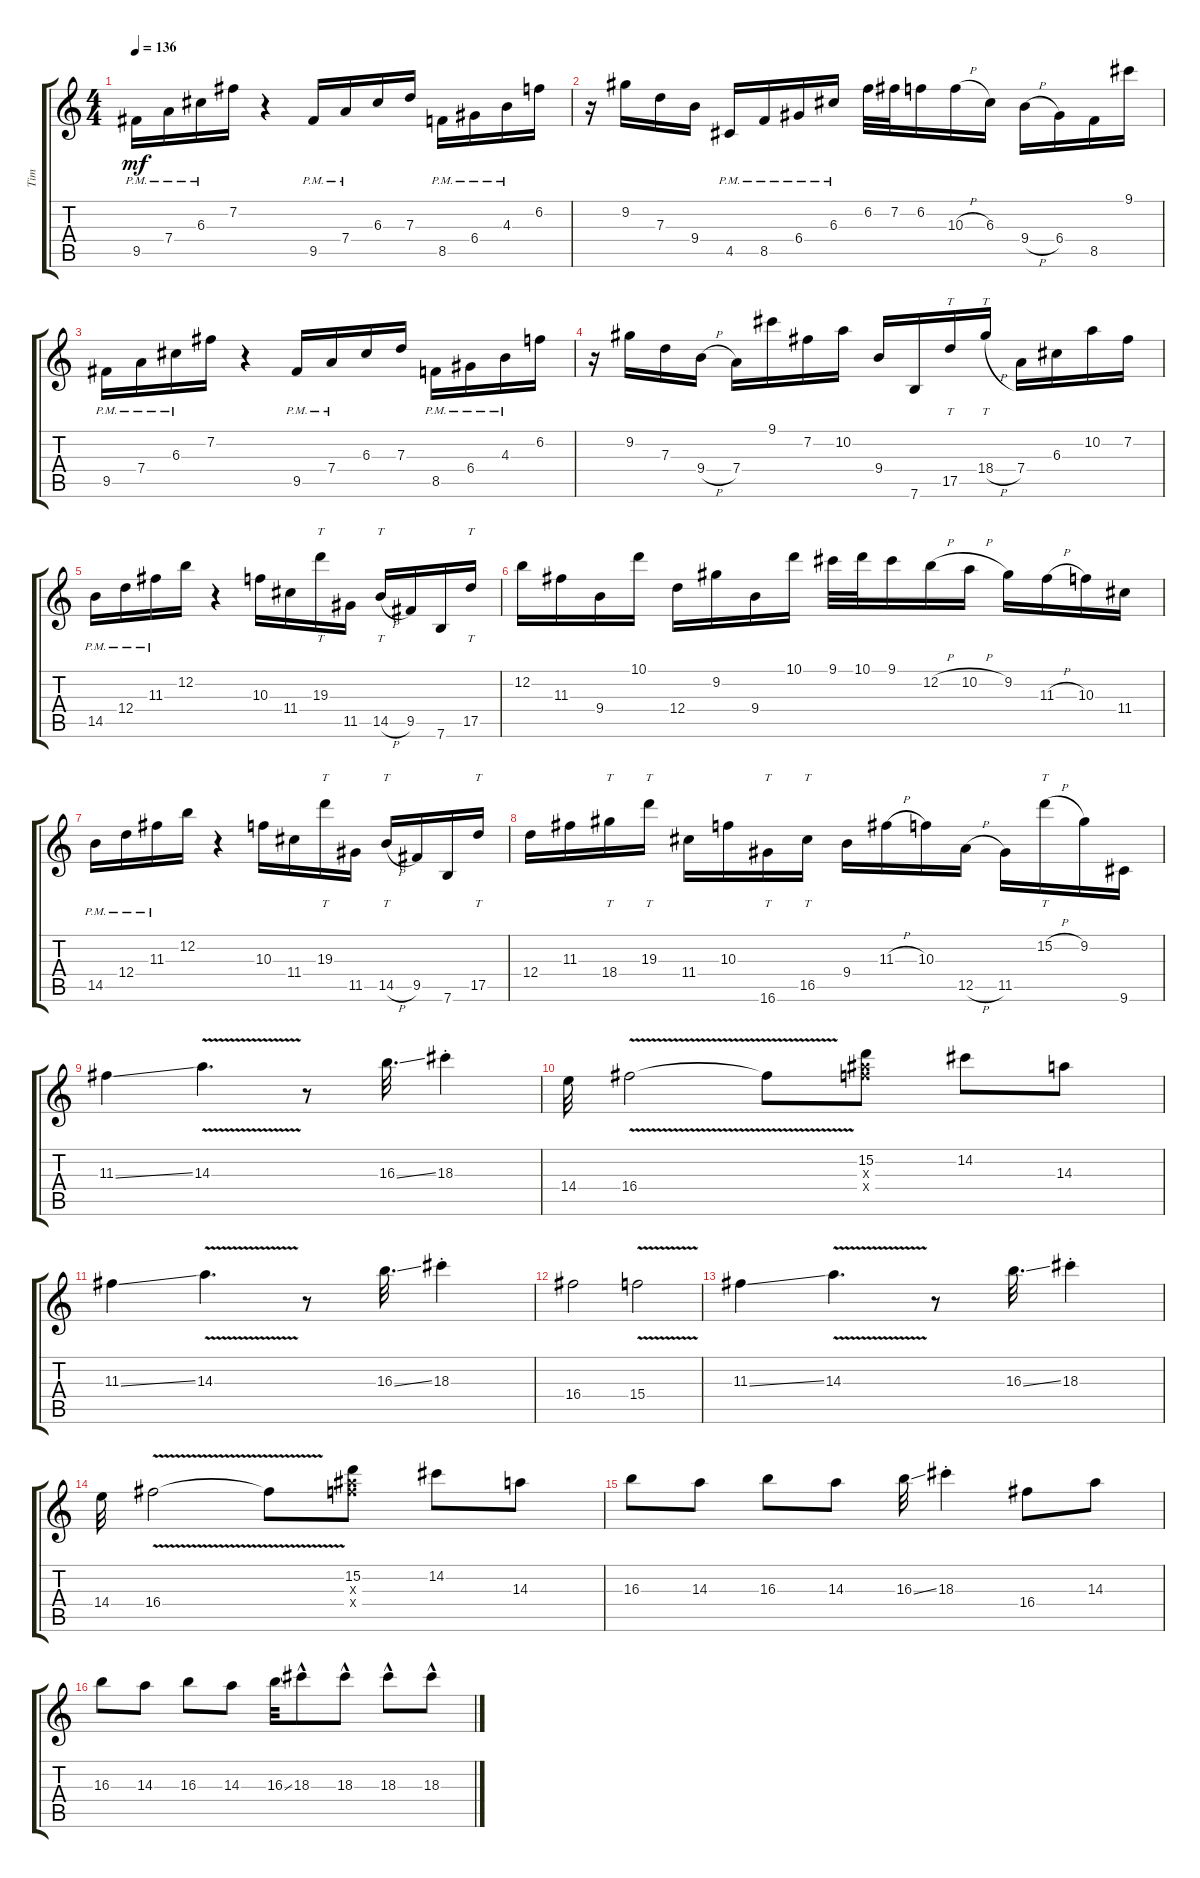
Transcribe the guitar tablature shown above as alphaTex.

\track ("Tim" "Tim") {instrument acousticguitarsteel}
\staff {score tabs}
\tuning (E4 B3 G3 D3 A2 E2) {hide}
\ts (4 4)
\tempo 136
\clef g2
\ks c
9.5{pm}.16{dy mf} 7.4{pm}.16 6.3{pm}.16 7.2.16 r.4 9.5{pm}.16 7.4{pm}.16 6.3.16 7.3.16 8.5{pm}.16 6.4{pm}.16 4.3{pm}.16 6.2.16 |
r.16 9.2.16 7.3.16 9.4.16 4.5{pm}.16 8.5{pm}.16 6.4{pm}.16 6.3{pm}.16 6.2.32 7.2.32 6.2.16 10.3{h}.16 6.3.16 9.4{h}.16 6.4.16 8.5.16 9.1.16 |
9.5{pm}.16 7.4{pm}.16 6.3{pm}.16 7.2.16 r.4 9.5{pm}.16 7.4{pm}.16 6.3.16 7.3.16 8.5{pm}.16 6.4{pm}.16 4.3{pm}.16 6.2.16 |
r.16 9.2.16 7.3.16 9.4{h}.16 7.4.16 9.1.16 7.2.16 10.2.16 9.4.16 7.6.16 17.5.16{tt} 18.4{h}.16{tt} 7.4.16 6.3.16 10.2.16 7.2.16 |
14.5{pm}.16 12.4{pm}.16 11.3{pm}.16 12.2.16 r.4 10.3.16 11.4.16 19.3.16{tt} 11.5.16 14.5{h}.16{tt} 9.5.16 7.6.16 17.5.16{tt} |
12.2.16 11.3.16 9.4.16 10.1.16 12.4.16 9.2.16 9.4.16 10.1.16 9.1.32 10.1.32 9.1.16 12.2{h}.16 10.2{h}.16 9.2.16 11.3{h}.16 10.3.16 11.4.16 |
14.5{pm}.16 12.4{pm}.16 11.3{pm}.16 12.2.16 r.4 10.3.16 11.4.16 19.3.16{tt} 11.5.16 14.5{h}.16{tt} 9.5.16 7.6.16 17.5.16{tt} |
12.4.16 11.3.16 18.4.16{tt} 19.3.16{tt} 11.4.16 10.3.16 16.6.16{tt} 16.5.16{tt} 9.4.16 11.3{h}.16 10.3.16 12.5{h}.16 11.5.16 15.2{h}.16{tt} 9.2.16 9.6.16 |
11.3{ss}.4 14.3{v}.4{d} r.8 16.3{ss}.32{d} 18.3{st}.4 |
14.4.32 16.4{v}.2 16.4{t}.8 (15.2 15.3{x} 15.4{x}).8 14.2.8 14.3.8 |
11.3{ss}.4 14.3{v}.4{d} r.8 16.3{ss}.32{d} 18.3{st}.4 |
16.4.2 15.4{v}.2 |
11.3{ss}.4 14.3{v}.4{d} r.8 16.3{ss}.32{d} 18.3{st}.4 |
14.4.32 16.4{v}.2 16.4{t}.8 (15.2 15.3{x} 15.4{x}).8 14.2.8 14.3.8 |
16.3.8 14.3.8 16.3.8 14.3.8 16.3{ss}.32 18.3{st}.4 16.4.8 14.3.8 |
16.3.8 14.3.8 16.3.8 14.3.8 16.3{ss}.32 18.3{hac}.8 18.3{hac}.8 18.3{hac}.8 18.3{hac}.8
